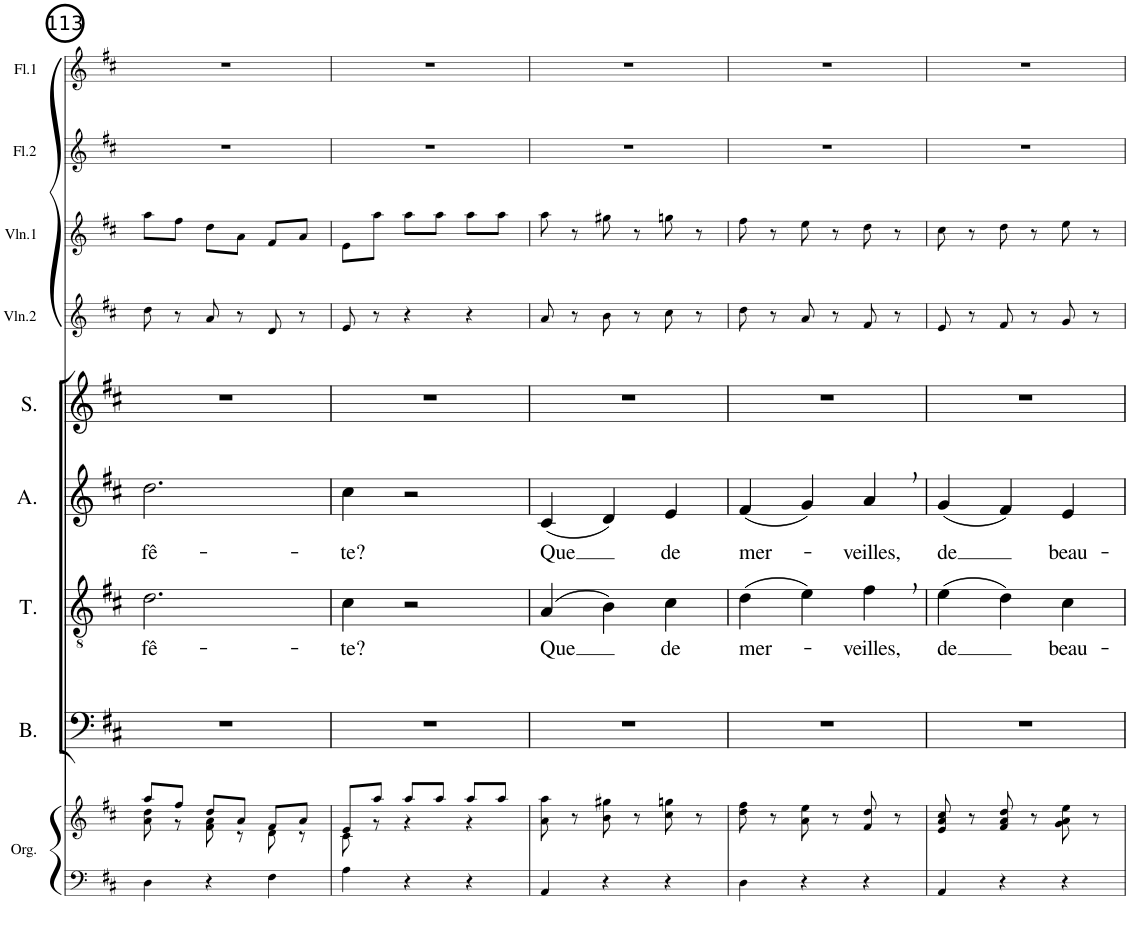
**kern	**kern	**kern	**kern	**text	**kern	**text	**kern	**kern	**kern	**kern	**kern
*part9	*part9	*part8	*part7	*part7	*part6	*part6	*part5	*part4	*part3	*part2	*part1
*staff10	*staff9	*staff8	*staff7	*staff7	*staff6	*staff6	*staff5	*staff4	*staff3	*staff2	*staff1
*I"Orgue	*	*I"Bass	*I"Ténor	*	*I"Alto	*	*I"Soprano	*I"Violon 2	*I"Violon 1	*I"Flûte 2	*I"Flûte 1
*I'Org.	*	*I'B.	*I'T.	*	*I'A.	*	*I'S.	*I'Vln.2	*I'Vln.1	*I'Fl.2	*I'Fl.1
!!LO:PB:g=z
*clefF4	*clefG2	*clefF4	*clefGv2	*	*clefG2	*	*clefG2	*clefG2	*clefG2	*clefG2	*clefG2
*k[f#c#]	*k[f#c#]	*k[f#c#]	*k[f#c#]	*	*k[f#c#]	*	*k[f#c#]	*k[f#c#]	*k[f#c#]	*k[f#c#]	*k[f#c#]
*M3/4	*M3/4	*M3/4	*M3/4	*	*M3/4	*	*M3/4	*M3/4	*M3/4	*M3/4	*M3/4
=113	=113	=113	=113	=113	=113	=113	=113	=113	=113	=113	=113
*	*^	*	*	*	*	*	*	*	*	*	*
!	!	!	!	!	!LO:LY:b	!	!LO:LY:b	!	!	!	!	!
4D\	8aa/L	8a\ 8dd\	2.r	2.d\	fê-	2.dd\	fê-	2.r	8dd\	8aa\L	2.r	2.r
.	8ff#/J	8r	.	.	.	.	.	.	8r	8ff#\J	.	.
4r	8dd/L	8f#\ 8a\	.	.	.	.	.	.	8a/	8dd\L	.	.
.	8a/J	8r	.	.	.	.	.	.	8r	8a\J	.	.
4F#\	8f#/L	8d\	.	.	.	.	.	.	8d/	8f#/L	.	.
.	8a/J	8r	.	.	.	.	.	.	8r	8a/J	.	.
=114	=114	=114	=114	=114	=114	=114	=114	=114	=114	=114	=114	=114
!	!	!	!	!	!LO:LY:b	!	!LO:LY:b	!	!	!	!	!
4A\	8e/L	8c#\	2.r	4c#\	-te?	4cc#\	-te?	2.r	8e/	8e\L	2.r	2.r
.	8aa/J	8r	.	.	.	.	.	.	8r	8aa\J	.	.
4r	8aa/L	4r	.	2r	.	2r	.	.	4r	8aa\L	.	.
.	8aa/J	.	.	.	.	.	.	.	.	8aa\J	.	.
4r	8aa/L	4r	.	.	.	.	.	.	4r	8aa\L	.	.
.	8aa/J	.	.	.	.	.	.	.	.	8aa\J	.	.
*	*v	*v	*	*	*	*	*	*	*	*	*	*
=115	=115	=115	=115	=115	=115	=115	=115	=115	=115	=115	=115
!	!	!	!	!LO:LY:b	!	!LO:LY:b	!	!	!	!	!
4AA/	8a\ 8aa\	2.r	(4A/	Que	(4c#/	Que	2.r	8a/	8aa\	2.r	2.r
.	8r	.	.	.	.	.	.	8r	8r	.	.
4r	8b\ 8gg#X\	.	4B\)	.	4d/)	.	.	8b\	8gg#X\	.	.
.	8r	.	.	.	.	.	.	8r	8r	.	.
!	!	!	!	!LO:LY:b	!	!LO:LY:b	!	!	!	!	!
4r	8cc#\ 8ggn\	.	4c#\	de	4e/	de	.	8cc#\	8ggn\	.	.
.	8r	.	.	.	.	.	.	8r	8r	.	.
=116	=116	=116	=116	=116	=116	=116	=116	=116	=116	=116	=116
!	!	!	!	!LO:LY:b	!	!LO:LY:b	!	!	!	!	!
4D\	8dd\ 8ff#\	2.r	(4d\	mer-	(4f#/	mer-	2.r	8dd\	8ff#\	2.r	2.r
.	8r	.	.	.	.	.	.	8r	8r	.	.
4r	8a\ 8ee\	.	4e\)	.	4g/)	.	.	8a/	8ee\	.	.
.	8r	.	.	.	.	.	.	8r	8r	.	.
!	!	!	!	!LO:LY:b	!	!LO:LY:b	!	!	!	!	!
4r	8f#/ 8dd/	.	4f#,\	-veilles,	4a,/	-veilles,	.	8f#/	8dd\	.	.
.	8r	.	.	.	.	.	.	8r	8r	.	.
=117	=117	=117	=117	=117	=117	=117	=117	=117	=117	=117	=117
!	!	!	!	!LO:LY:b	!	!LO:LY:b	!	!	!	!	!
4AA/	8e/ 8a/ 8cc#/	2.r	(4e\	de	(4g/	de	2.r	8e/	8cc#\	2.r	2.r
.	8r	.	.	.	.	.	.	8r	8r	.	.
4r	8f#/ 8a/ 8dd/	.	4d\)	.	4f#/)	.	.	8f#/	8dd\	.	.
.	8r	.	.	.	.	.	.	8r	8r	.	.
!	!	!	!	!LO:LY:b	!	!LO:LY:b	!	!	!	!	!
4r	8g\ 8a\ 8ee\	.	4c#\	beau-	4e/	beau-	.	8g/	8ee\	.	.
.	8r	.	.	.	.	.	.	8r	8r	.	.
=	=	=	=	=	=	=	=	=	=	=	=
*-	*-	*-	*-	*-	*-	*-	*-	*-	*-	*-	*-
